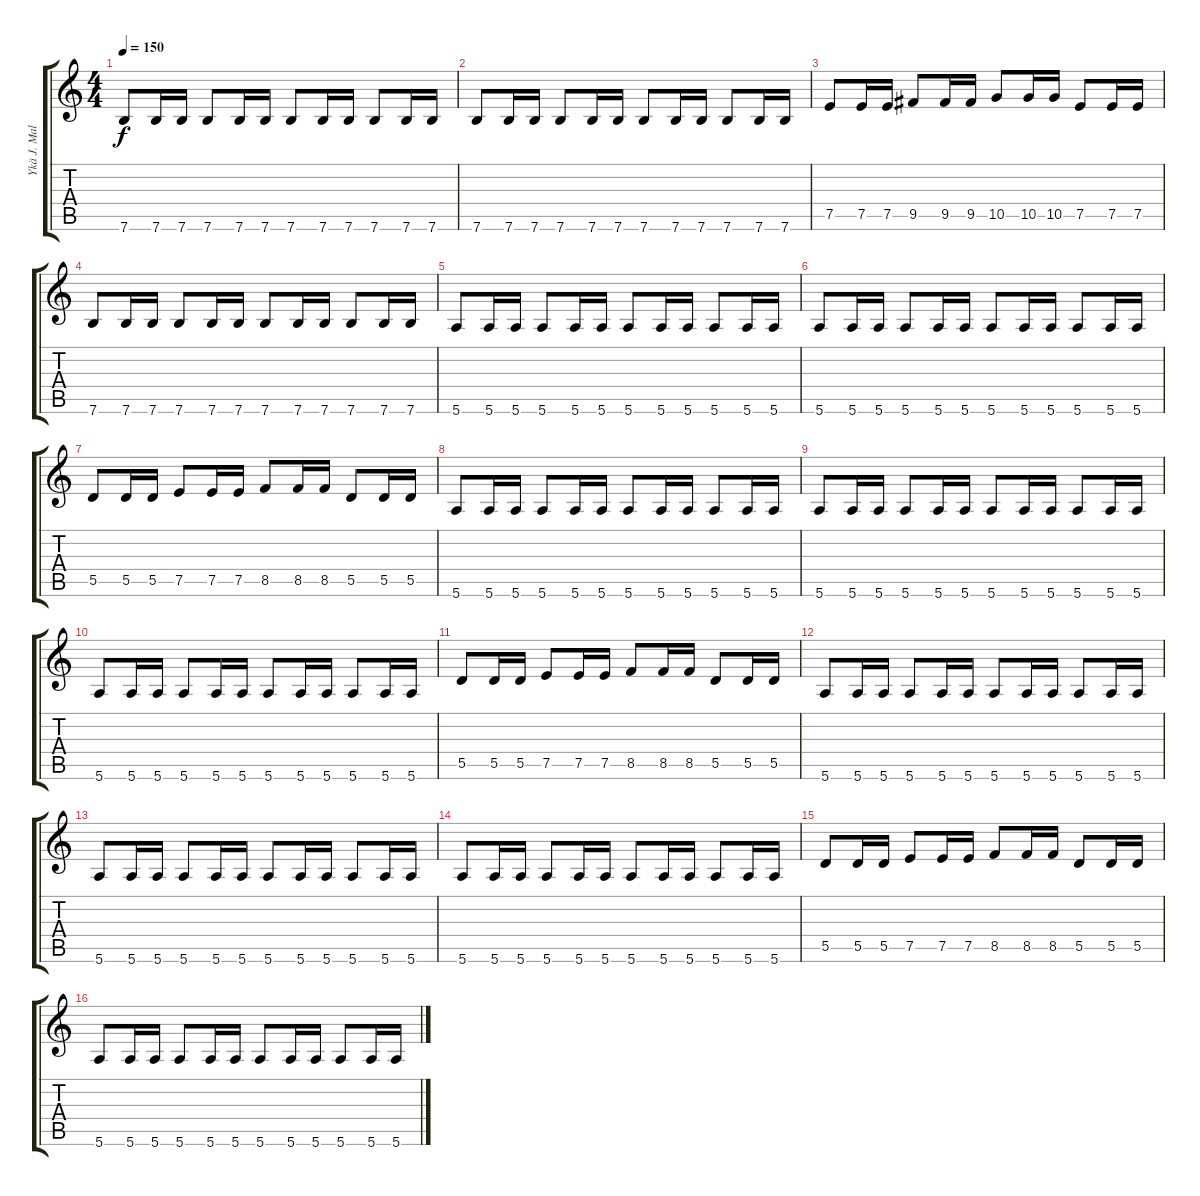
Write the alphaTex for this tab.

\track ("Ykä J. Malmivaara" "Ykä J. Mal") {instrument overdrivenguitar}
\staff {score tabs}
\tuning (E4 B3 G3 D3 A2 E2) {hide}
\ts (4 4)
\tempo 150
\clef g2
\ks c
7.6.8{dy f} 7.6.16 7.6.16 7.6.8 7.6.16 7.6.16 7.6.8 7.6.16 7.6.16 7.6.8 7.6.16 7.6.16 |
7.6.8 7.6.16 7.6.16 7.6.8 7.6.16 7.6.16 7.6.8 7.6.16 7.6.16 7.6.8 7.6.16 7.6.16 |
7.5.8 7.5.16 7.5.16 9.5.8 9.5.16 9.5.16 10.5.8 10.5.16 10.5.16 7.5.8 7.5.16 7.5.16 |
7.6.8 7.6.16 7.6.16 7.6.8 7.6.16 7.6.16 7.6.8 7.6.16 7.6.16 7.6.8 7.6.16 7.6.16 |
5.6.8 5.6.16 5.6.16 5.6.8 5.6.16 5.6.16 5.6.8 5.6.16 5.6.16 5.6.8 5.6.16 5.6.16 |
5.6.8 5.6.16 5.6.16 5.6.8 5.6.16 5.6.16 5.6.8 5.6.16 5.6.16 5.6.8 5.6.16 5.6.16 |
5.5.8 5.5.16 5.5.16 7.5.8 7.5.16 7.5.16 8.5.8 8.5.16 8.5.16 5.5.8 5.5.16 5.5.16 |
5.6.8 5.6.16 5.6.16 5.6.8 5.6.16 5.6.16 5.6.8 5.6.16 5.6.16 5.6.8 5.6.16 5.6.16 |
5.6.8 5.6.16 5.6.16 5.6.8 5.6.16 5.6.16 5.6.8 5.6.16 5.6.16 5.6.8 5.6.16 5.6.16 |
5.6.8 5.6.16 5.6.16 5.6.8 5.6.16 5.6.16 5.6.8 5.6.16 5.6.16 5.6.8 5.6.16 5.6.16 |
5.5.8 5.5.16 5.5.16 7.5.8 7.5.16 7.5.16 8.5.8 8.5.16 8.5.16 5.5.8 5.5.16 5.5.16 |
5.6.8 5.6.16 5.6.16 5.6.8 5.6.16 5.6.16 5.6.8 5.6.16 5.6.16 5.6.8 5.6.16 5.6.16 |
5.6.8 5.6.16 5.6.16 5.6.8 5.6.16 5.6.16 5.6.8 5.6.16 5.6.16 5.6.8 5.6.16 5.6.16 |
5.6.8 5.6.16 5.6.16 5.6.8 5.6.16 5.6.16 5.6.8 5.6.16 5.6.16 5.6.8 5.6.16 5.6.16 |
5.5.8 5.5.16 5.5.16 7.5.8 7.5.16 7.5.16 8.5.8 8.5.16 8.5.16 5.5.8 5.5.16 5.5.16 |
5.6.8 5.6.16 5.6.16 5.6.8 5.6.16 5.6.16 5.6.8 5.6.16 5.6.16 5.6.8 5.6.16 5.6.16
